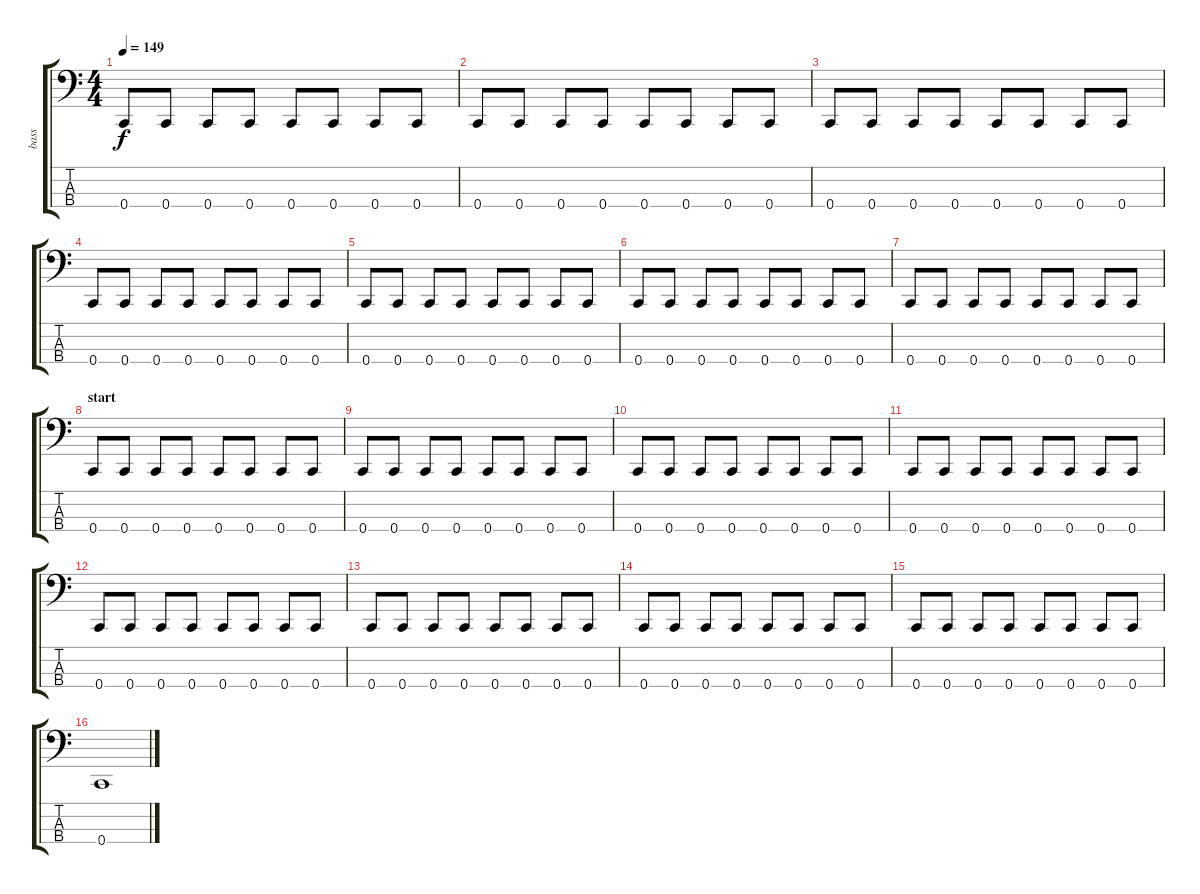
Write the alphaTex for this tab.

\track ("bass" "bass") {instrument electricbasspick}
\staff {score tabs}
\tuning (Eb2 Bb1 F1 C1) {hide}
\ts (4 4)
\tempo 149
\clef f4
\ks c
0.4.8{dy f} 0.4.8 0.4.8 0.4.8 0.4.8 0.4.8 0.4.8 0.4.8 |
0.4.8 0.4.8 0.4.8 0.4.8 0.4.8 0.4.8 0.4.8 0.4.8 |
0.4.8 0.4.8 0.4.8 0.4.8 0.4.8 0.4.8 0.4.8 0.4.8 |
0.4.8 0.4.8 0.4.8 0.4.8 0.4.8 0.4.8 0.4.8 0.4.8 |
0.4.8 0.4.8 0.4.8 0.4.8 0.4.8 0.4.8 0.4.8 0.4.8 |
0.4.8 0.4.8 0.4.8 0.4.8 0.4.8 0.4.8 0.4.8 0.4.8 |
0.4.8 0.4.8 0.4.8 0.4.8 0.4.8 0.4.8 0.4.8 0.4.8 |
\section ("" "start")
0.4.8 0.4.8 0.4.8 0.4.8 0.4.8 0.4.8 0.4.8 0.4.8 |
0.4.8 0.4.8 0.4.8 0.4.8 0.4.8 0.4.8 0.4.8 0.4.8 |
0.4.8 0.4.8 0.4.8 0.4.8 0.4.8 0.4.8 0.4.8 0.4.8 |
0.4.8 0.4.8 0.4.8 0.4.8 0.4.8 0.4.8 0.4.8 0.4.8 |
0.4.8 0.4.8 0.4.8 0.4.8 0.4.8 0.4.8 0.4.8 0.4.8 |
0.4.8 0.4.8 0.4.8 0.4.8 0.4.8 0.4.8 0.4.8 0.4.8 |
0.4.8 0.4.8 0.4.8 0.4.8 0.4.8 0.4.8 0.4.8 0.4.8 |
0.4.8 0.4.8 0.4.8 0.4.8 0.4.8 0.4.8 0.4.8 0.4.8 |
0.4.1
